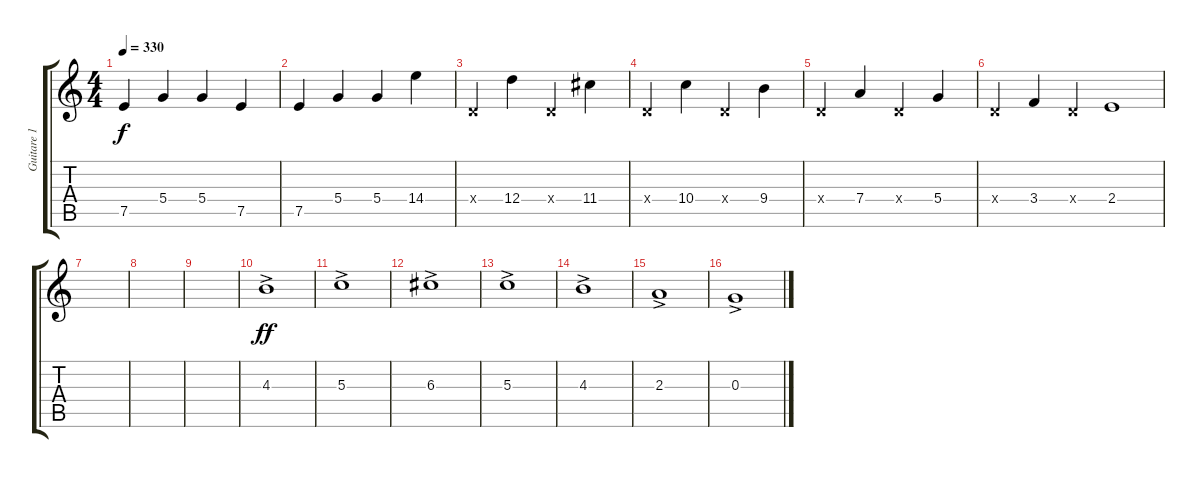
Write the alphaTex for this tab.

\track ("Guitare 1" "Guitare 1") {instrument distortionguitar}
\staff {score tabs}
\tuning (E4 B3 G3 D3 A2 E2) {hide}
\ts (4 4)
\tempo 330
\clef g2
\ks c
7.5.4{dy f} 5.4.4 5.4.4 7.5.4 |
7.5.4 5.4.4 5.4.4 14.4.4 |
0.4{x}.4 12.4.4 0.4{x}.4 11.4.4 |
0.4{x}.4 10.4.4 0.4{x}.4 9.4.4 |
0.4{x}.4 7.4.4 0.4{x}.4 5.4.4 |
0.4{x}.4 3.4.4 0.4{x}.4 2.4.1 |
|
|
|
4.3{ac}.1{dy ff} |
5.3{ac}.1 |
6.3{ac}.1 |
5.3{ac}.1 |
4.3{ac}.1 |
2.3{ac}.1 |
0.3{ac}.1
